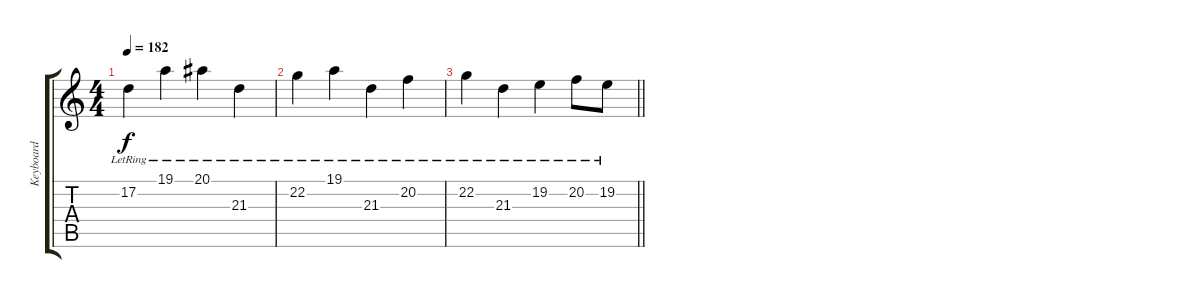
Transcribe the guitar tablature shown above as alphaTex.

\track ("Keyboard" "Keyboard") {instrument brightacousticpiano}
\staff {score tabs}
\tuning (D4 A3 F3 C3 G2 C2) {hide}
\ts (4 4)
\tempo 182
\clef g2
\ks c
17.2{lr}.4{dy f} 19.1{lr}.4 20.1{lr}.4 21.3{lr}.4 |
22.2{lr}.4 19.1{lr}.4 21.3{lr}.4 20.2{lr}.4 |
\barLineRight lightlight
22.2{lr}.4 21.3{lr}.4 19.2{lr}.4 20.2{lr}.8 19.2{lr}.8
